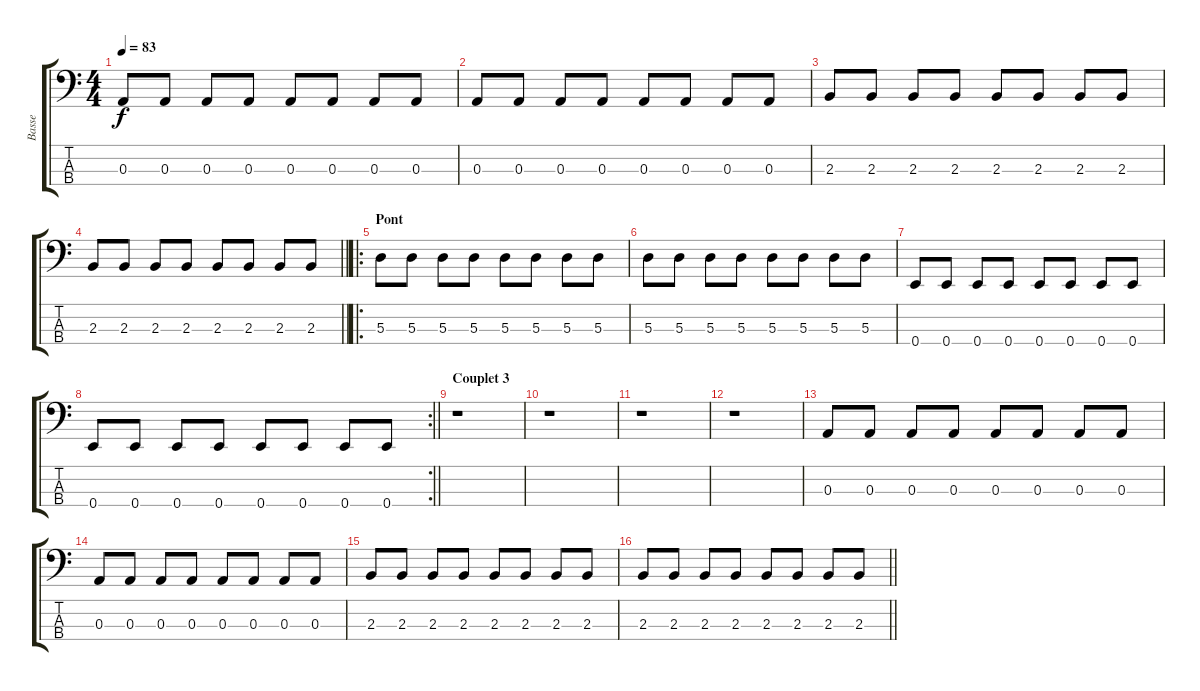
\track ("Basse" "Basse") {instrument electricbassfinger}
\staff {score tabs}
\tuning (G2 D2 A1 E1) {hide}
\ts (4 4)
\tempo 83
\clef f4
\ks c
0.3.8{dy f} 0.3.8 0.3.8 0.3.8 0.3.8 0.3.8 0.3.8 0.3.8 |
0.3.8 0.3.8 0.3.8 0.3.8 0.3.8 0.3.8 0.3.8 0.3.8 |
2.3.8 2.3.8 2.3.8 2.3.8 2.3.8 2.3.8 2.3.8 2.3.8 |
\barLineRight lightlight
2.3.8 2.3.8 2.3.8 2.3.8 2.3.8 2.3.8 2.3.8 2.3.8 |
\ro
\section ("" "Pont")
5.3.8 5.3.8 5.3.8 5.3.8 5.3.8 5.3.8 5.3.8 5.3.8 |
5.3.8 5.3.8 5.3.8 5.3.8 5.3.8 5.3.8 5.3.8 5.3.8 |
0.4.8 0.4.8 0.4.8 0.4.8 0.4.8 0.4.8 0.4.8 0.4.8 |
\rc 2
\barLineRight lightlight
0.4.8 0.4.8 0.4.8 0.4.8 0.4.8 0.4.8 0.4.8 0.4.8 |
\section ("" "Couplet 3")
r.1 |
r.1 |
r.1 |
r.1 |
0.3.8 0.3.8 0.3.8 0.3.8 0.3.8 0.3.8 0.3.8 0.3.8 |
0.3.8 0.3.8 0.3.8 0.3.8 0.3.8 0.3.8 0.3.8 0.3.8 |
2.3.8 2.3.8 2.3.8 2.3.8 2.3.8 2.3.8 2.3.8 2.3.8 |
\barLineRight lightlight
2.3.8 2.3.8 2.3.8 2.3.8 2.3.8 2.3.8 2.3.8 2.3.8
